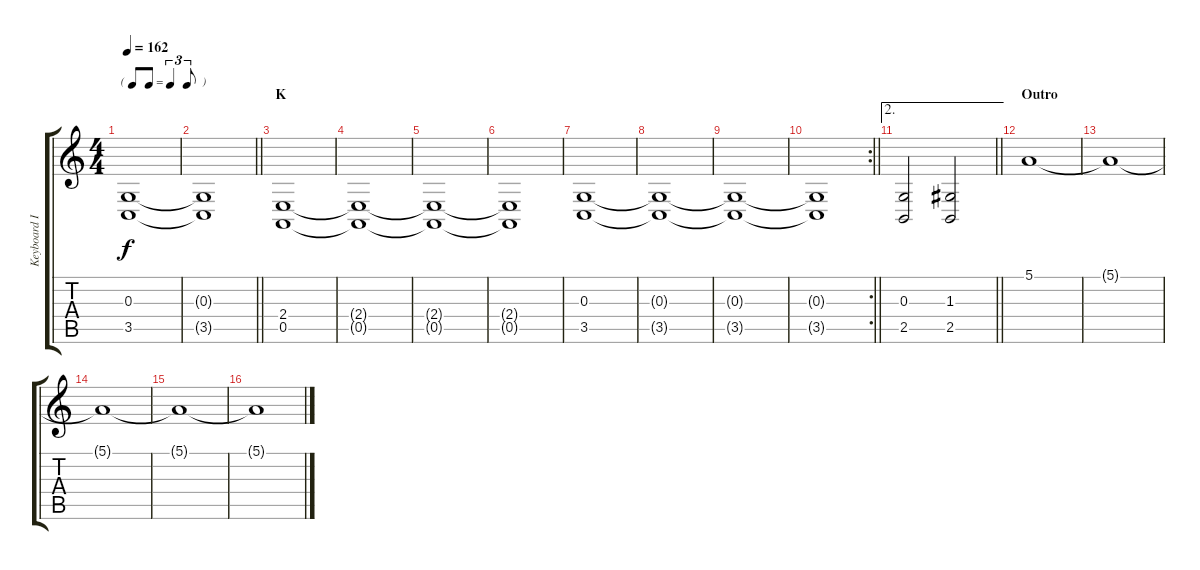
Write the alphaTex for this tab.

\track ("Keyboard I" "Keyboard I") {instrument drawbarorgan}
\staff {score tabs}
\tuning (E4 B3 G3 D3 A2 E2) {hide}
\ts (4 4)
\tf triplet8th
\tempo 162
\clef g2
\ks c
(0.3{t} 3.5{t}).1{dy f} |
\barLineRight lightlight
(0.3{t} 3.5{t}).1 |
\section ("" "K")
(2.4 0.5).1 |
(2.4{t} 0.5{t}).1 |
(2.4{t} 0.5{t}).1 |
(2.4{t} 0.5{t}).1 |
(0.3 3.5).1 |
(0.3{t} 3.5{t}).1 |
(0.3{t} 3.5{t}).1 |
\rc 2
\barLineRight lightlight
(0.3{t} 3.5{t}).1 |
\ae 2
\barLineRight lightlight
(0.3 2.5).2 (1.3 2.5).2 |
\section ("" "Outro")
5.1.1{instrument synthstrings1} |
5.1{t}.1 |
5.1{t}.1 |
5.1{t}.1 |
5.1{t}.1{instrument synthstrings1}
